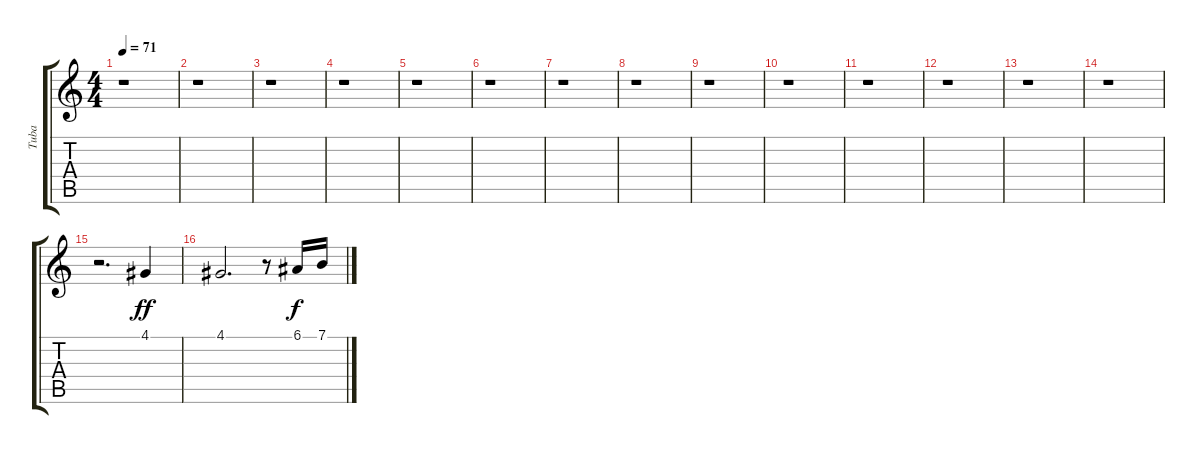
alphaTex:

\track ("Tuba" "Tuba") {instrument tuba}
\staff {score tabs}
\tuning (E4 B3 G3 D3 A2 E2) {hide}
\ts (4 4)
\tempo 71
\clef g2
\ks c
r.1{dy ff} |
r.1 |
r.1 |
r.1 |
r.1 |
r.1 |
r.1 |
r.1 |
r.1 |
r.1 |
r.1 |
r.1 |
r.1 |
r.1 |
r.2{d} 4.1.4 |
4.1.2{d} r.8 6.1.16{dy f} 7.1.16
